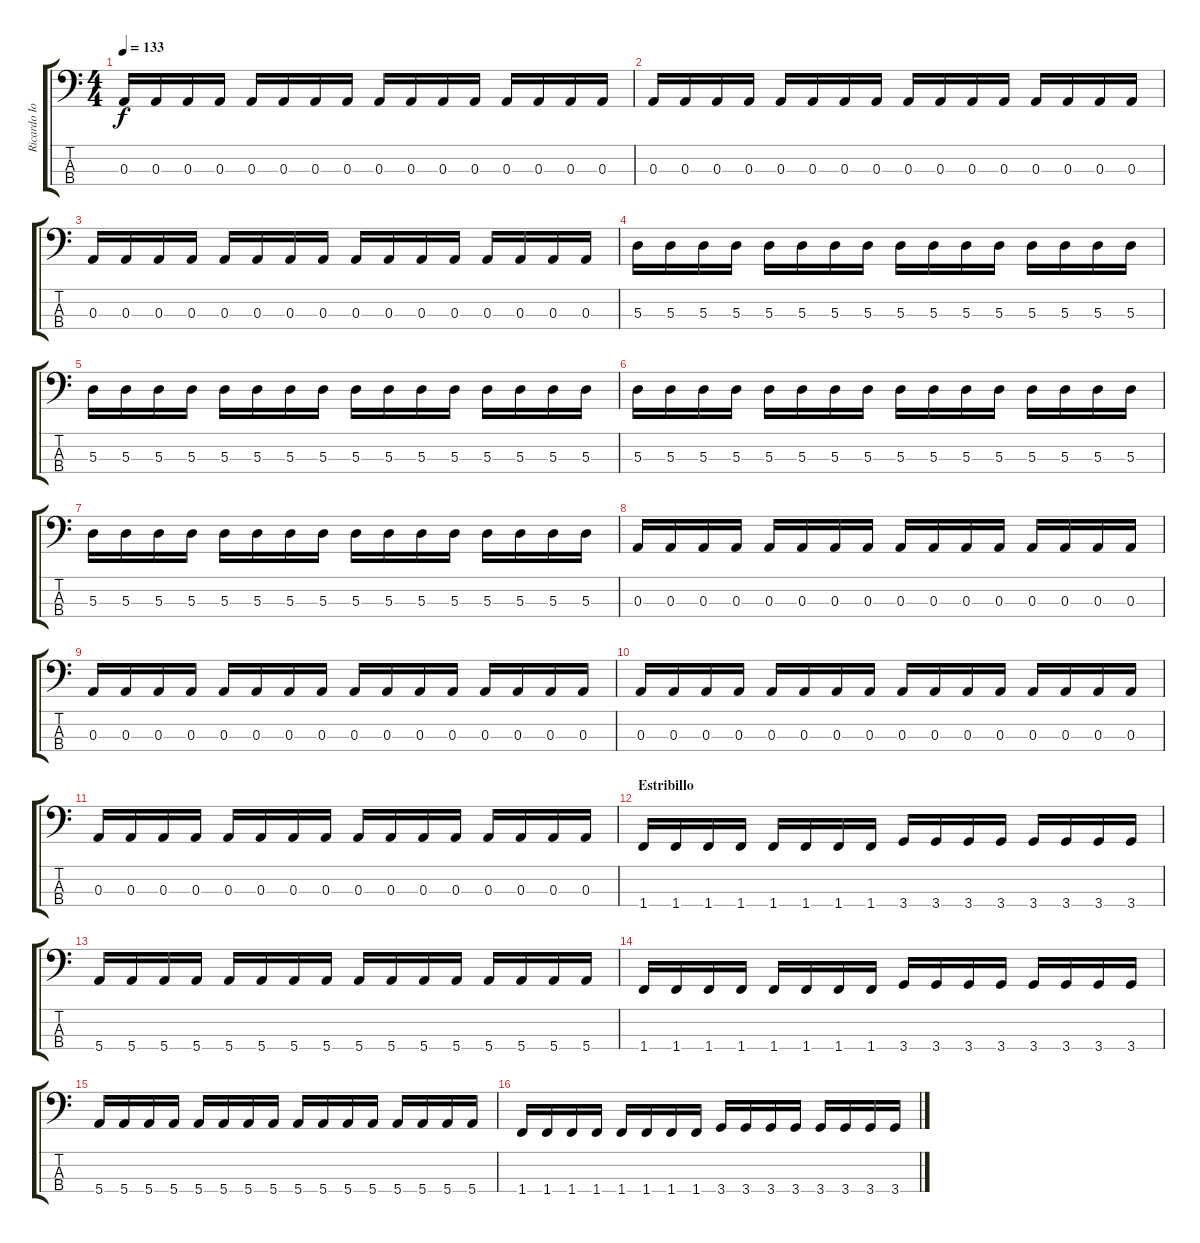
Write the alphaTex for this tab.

\track ("Ricardo Iorio (Bajo)" "Ricardo Io") {instrument electricbassfinger}
\staff {score tabs}
\tuning (G2 D2 A1 E1) {hide}
\ts (4 4)
\tempo 133
\clef f4
\ks c
0.3.16{dy f} 0.3.16 0.3.16 0.3.16 0.3.16 0.3.16 0.3.16 0.3.16 0.3.16 0.3.16 0.3.16 0.3.16 0.3.16 0.3.16 0.3.16 0.3.16 |
0.3.16 0.3.16 0.3.16 0.3.16 0.3.16 0.3.16 0.3.16 0.3.16 0.3.16 0.3.16 0.3.16 0.3.16 0.3.16 0.3.16 0.3.16 0.3.16 |
0.3.16 0.3.16 0.3.16 0.3.16 0.3.16 0.3.16 0.3.16 0.3.16 0.3.16 0.3.16 0.3.16 0.3.16 0.3.16 0.3.16 0.3.16 0.3.16 |
5.3.16 5.3.16 5.3.16 5.3.16 5.3.16 5.3.16 5.3.16 5.3.16 5.3.16 5.3.16 5.3.16 5.3.16 5.3.16 5.3.16 5.3.16 5.3.16 |
5.3.16 5.3.16 5.3.16 5.3.16 5.3.16 5.3.16 5.3.16 5.3.16 5.3.16 5.3.16 5.3.16 5.3.16 5.3.16 5.3.16 5.3.16 5.3.16 |
5.3.16 5.3.16 5.3.16 5.3.16 5.3.16 5.3.16 5.3.16 5.3.16 5.3.16 5.3.16 5.3.16 5.3.16 5.3.16 5.3.16 5.3.16 5.3.16 |
5.3.16 5.3.16 5.3.16 5.3.16 5.3.16 5.3.16 5.3.16 5.3.16 5.3.16 5.3.16 5.3.16 5.3.16 5.3.16 5.3.16 5.3.16 5.3.16 |
0.3.16 0.3.16 0.3.16 0.3.16 0.3.16 0.3.16 0.3.16 0.3.16 0.3.16 0.3.16 0.3.16 0.3.16 0.3.16 0.3.16 0.3.16 0.3.16 |
0.3.16 0.3.16 0.3.16 0.3.16 0.3.16 0.3.16 0.3.16 0.3.16 0.3.16 0.3.16 0.3.16 0.3.16 0.3.16 0.3.16 0.3.16 0.3.16 |
0.3.16 0.3.16 0.3.16 0.3.16 0.3.16 0.3.16 0.3.16 0.3.16 0.3.16 0.3.16 0.3.16 0.3.16 0.3.16 0.3.16 0.3.16 0.3.16 |
0.3.16 0.3.16 0.3.16 0.3.16 0.3.16 0.3.16 0.3.16 0.3.16 0.3.16 0.3.16 0.3.16 0.3.16 0.3.16 0.3.16 0.3.16 0.3.16 |
\section ("" "Estribillo")
1.4.16 1.4.16 1.4.16 1.4.16 1.4.16 1.4.16 1.4.16 1.4.16 3.4.16 3.4.16 3.4.16 3.4.16 3.4.16 3.4.16 3.4.16 3.4.16 |
5.4.16 5.4.16 5.4.16 5.4.16 5.4.16 5.4.16 5.4.16 5.4.16 5.4.16 5.4.16 5.4.16 5.4.16 5.4.16 5.4.16 5.4.16 5.4.16 |
1.4.16 1.4.16 1.4.16 1.4.16 1.4.16 1.4.16 1.4.16 1.4.16 3.4.16 3.4.16 3.4.16 3.4.16 3.4.16 3.4.16 3.4.16 3.4.16 |
5.4.16 5.4.16 5.4.16 5.4.16 5.4.16 5.4.16 5.4.16 5.4.16 5.4.16 5.4.16 5.4.16 5.4.16 5.4.16 5.4.16 5.4.16 5.4.16 |
1.4.16 1.4.16 1.4.16 1.4.16 1.4.16 1.4.16 1.4.16 1.4.16 3.4.16 3.4.16 3.4.16 3.4.16 3.4.16 3.4.16 3.4.16 3.4.16
